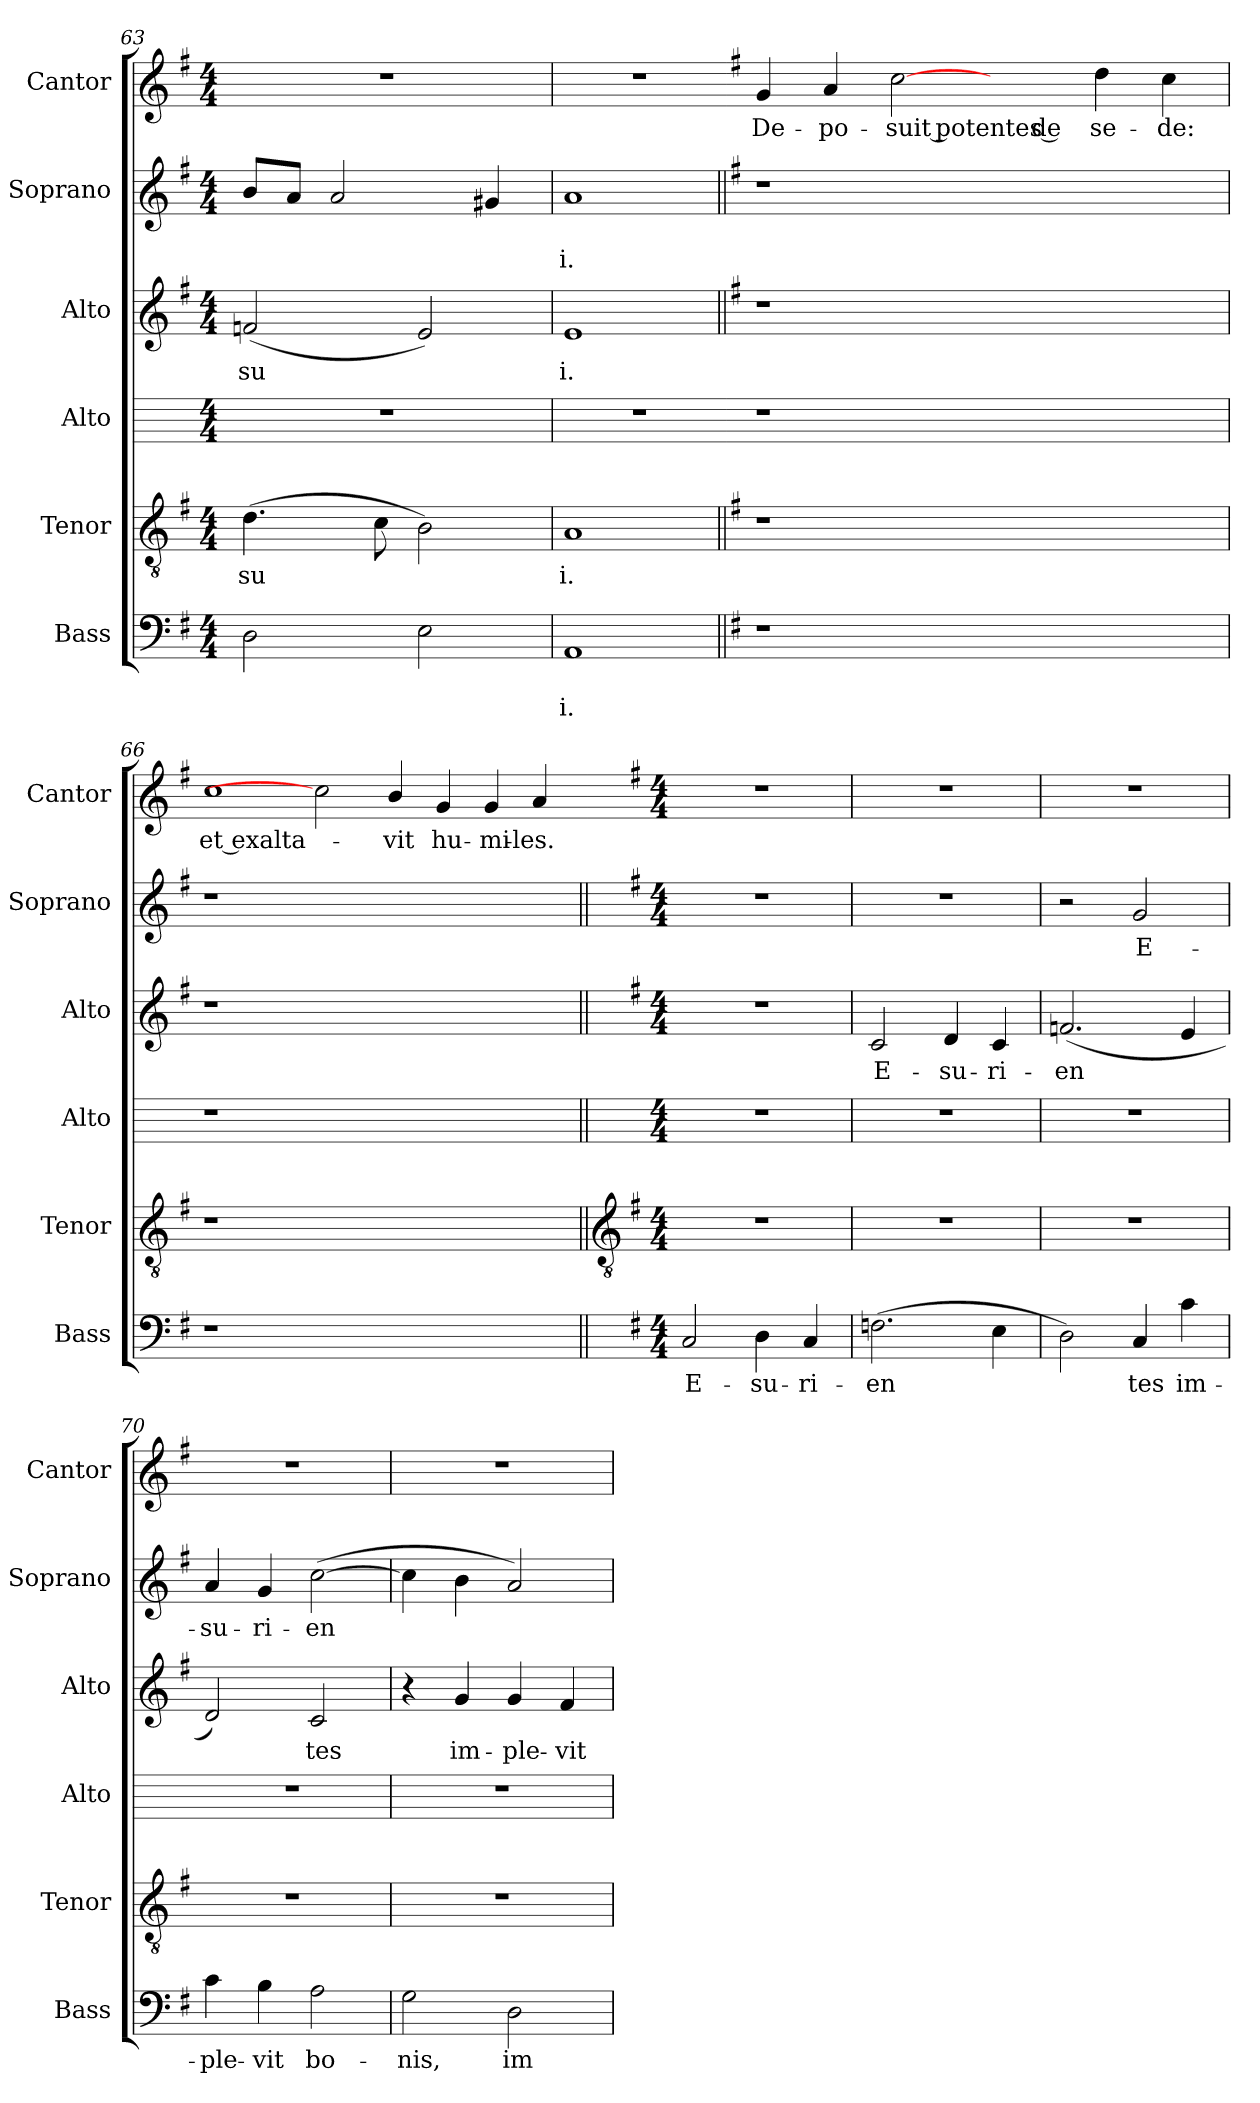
**kern	**text	**text	**kern	**text	**kern	**kern	**text	**kern	**text	**text	**kern	**text
*part6	*part6	*part6	*part5	*part5	*part4	*part3	*part3	*part2	*part2	*part2	*part1	*part1
*staff6	*staff6	*staff6	*staff5	*staff5	*staff4	*staff3	*staff3	*staff2	*staff2	*staff2	*staff1	*staff1
*I"Bass	*	*	*I"Tenor	*	*I"Alto	*I"Alto	*	*I"Soprano	*	*	*I"Cantor	*
*I'Bass	*	*	*I'Tenor	*	*I'Alto	*I'Alto	*	*I'Soprano	*	*	*I'Cantor	*
*clefF4	*	*	*clefGv2	*	*	*clefG2	*	*clefG2	*	*	*clefG2	*
*k[f#]	*	*	*k[f#]	*	*	*k[f#]	*	*k[f#]	*	*	*k[f#]	*
*G:	*	*	*G:	*	*	*G:	*	*G:	*	*	*G:	*
*M4/4	*	*	*M4/4	*	*M4/4	*M4/4	*	*M4/4	*	*	*M4/4	*
=63	=63	=63	=63	=63	=63	=63	=63	=63	=63	=63	=63	=63
!	!	!	!	!LO:LY:b	!	!	!LO:LY:b	!	!	!	!	!
2D	.	.	(>4.d	su	1r	(<2f	su	8bL	.	.	1r	.
.	.	.	.	.	.	.	.	8aJ	.	.	.	.
.	.	.	.	.	.	.	.	2a	.	.	.	.
.	.	.	8c	.	.	.	.	.	.	.	.	.
2E	.	.	2B)	.	.	2e)	.	.	.	.	.	.
.	.	.	.	.	.	.	.	4g#X	.	.	.	.
=64	=64	=64	=64	=64	=64	=64	=64	=64	=64	=64	=64	=64
!	!	!LO:LY:b	!	!LO:LY:b	!	!	!LO:LY:b	!	!	!LO:LY:b	!	!
1AA	.	i.	1A	i.	1r	1e	i.	1a	.	i.	1r	.
!!LO:LB:g=z
=65||	=65	=65	=65||	=65	=65	=65||	=65	=65||	=65	=65	=65	=65
*	*	*	*	*	*	*	*	*	*	*	*k[f#]	*
*	*	*	*	*	*	*	*	*	*	*	*G:	*
!	!	!	!	!	!	!	!	!	!	!	!	!LO:LY:b
1r	.	.	1r	.	1r	1r	.	1r	.	.	4g	De-
!	!	!	!	!	!	!	!	!	!	!	!	!LO:LY:b
.	.	.	.	.	.	.	.	.	.	.	4a	-po-
!	!	!	!	!	!	!	!	!	!	!	!	!LO:LY:b
.	.	.	.	.	.	.	.	.	.	.	[2cc	-suit potentes de
1ryy	.	.	1ryy	.	1ryy	1ryy	.	1ryy	.	.	2ryy	.
!	!	!	!	!	!	!	!	!	!	!	!	!LO:LY:b
.	.	.	.	.	.	.	.	.	.	.	4dd	se-
!	!	!	!	!	!	!	!	!	!	!	!	!LO:LY:b
.	.	.	.	.	.	.	.	.	.	.	4cc	-de:
=66	=66	=66	=66	=66	=66	=66	=66	=66	=66	=66	=66	=66
!	!	!	!	!	!	!	!	!	!	!	!	!LO:LY:b
1r	.	.	1r	.	1r	1r	.	1r	.	.	1cc	et exalta-
1.ryy	.	.	1.ryy	.	1.ryy	1.ryy	.	1.ryy	.	.	2cc]	.
!	!	!	!	!	!	!	!	!	!	!	!	!LO:LY:b
.	.	.	.	.	.	.	.	.	.	.	4b/	-vit
!	!	!	!	!	!	!	!	!	!	!	!	!LO:LY:b
.	.	.	.	.	.	.	.	.	.	.	4g	hu-
!	!	!	!	!	!	!	!	!	!	!	!	!LO:LY:b
.	.	.	.	.	.	.	.	.	.	.	4g	-mi-
!	!	!	!	!	!	!	!	!	!	!	!	!LO:LY:b
.	.	.	.	.	.	.	.	.	.	.	4a	-les.
!!LO:LB:g=z
=67||	=67-	=67-	=67||	=67-	=67||	=67||	=67-	=67||	=67-	=67-	=67-	=67-
*	*	*	*clefGv2	*	*	*	*	*	*	*	*	*
*k[f#]	*	*	*k[f#]	*	*	*k[f#]	*	*k[f#]	*	*	*	*
*G:	*	*	*G:	*	*	*G:	*	*G:	*	*	*	*
*M4/4	*	*	*M4/4	*	*M4/4	*M4/4	*	*M4/4	*	*	*M4/4	*
!	!LO:LY:b	!	!	!	!	!	!	!	!	!	!	!
2C	E-	.	1r	.	1r	1r	.	1r	.	.	1r	.
!	!LO:LY:b	!	!	!	!	!	!	!	!	!	!	!
4D	-su-	.	.	.	.	.	.	.	.	.	.	.
!	!LO:LY:b	!	!	!	!	!	!	!	!	!	!	!
4C	-ri-	.	.	.	.	.	.	.	.	.	.	.
=68	=68	=68	=68	=68	=68	=68	=68	=68	=68	=68	=68	=68
!	!LO:LY:b	!	!	!	!	!	!LO:LY:b	!	!	!	!	!
(>2.Fn	-en	.	1r	.	1r	2c	E-	1r	.	.	1r	.
!	!	!	!	!	!	!	!LO:LY:b	!	!	!	!	!
.	.	.	.	.	.	4d	-su-	.	.	.	.	.
!	!	!	!	!	!	!	!LO:LY:b	!	!	!	!	!
4E	.	.	.	.	.	4c	-ri-	.	.	.	.	.
=69	=69	=69	=69	=69	=69	=69	=69	=69	=69	=69	=69	=69
!	!	!	!	!	!	!	!LO:LY:b	!	!	!	!	!
2D)	.	.	1r	.	1r	(<2.f	-en	2r	.	.	1r	.
!	!LO:LY:b	!	!	!	!	!	!	!	!LO:LY:b	!	!	!
4C	tes	.	.	.	.	.	.	2g	E-	.	.	.
!	!LO:LY:b	!	!	!	!	!	!	!	!	!	!	!
4c	im-	.	.	.	.	4e	.	.	.	.	.	.
=70	=70	=70	=70	=70	=70	=70	=70	=70	=70	=70	=70	=70
!	!LO:LY:b	!	!	!	!	!	!	!	!LO:LY:b	!	!	!
4c	-ple-	.	1r	.	1r	2d)	.	4a	-su-	.	1r	.
!	!LO:LY:b	!	!	!	!	!	!	!	!LO:LY:b	!	!	!
4B	-vit	.	.	.	.	.	.	4g	-ri-	.	.	.
!	!LO:LY:b	!	!	!	!	!	!LO:LY:b	!	!LO:LY:b	!	!	!
2A	bo-	.	.	.	.	2c	tes	(>[2cc	-en	.	.	.
=71	=71	=71	=71	=71	=71	=71	=71	=71	=71	=71	=71	=71
!	!LO:LY:b	!	!	!	!	!	!	!	!	!	!	!
2G	-nis,	.	1r	.	1r	4r	.	4cc]	.	.	1r	.
!	!	!	!	!	!	!	!LO:LY:b	!	!	!	!	!
.	.	.	.	.	.	4g	im-	4b	.	.	.	.
!	!LO:LY:b	!	!	!	!	!	!LO:LY:b	!	!	!	!	!
2D	im-	.	.	.	.	4g	-ple-	2a)	.	.	.	.
!	!	!	!	!	!	!	!LO:LY:b	!	!	!	!	!
.	.	.	.	.	.	4f#	-vit	.	.	.	.	.
=	=	=	=	=	=	=	=	=	=	=	=	=
*-	*-	*-	*-	*-	*-	*-	*-	*-	*-	*-	*-	*-
